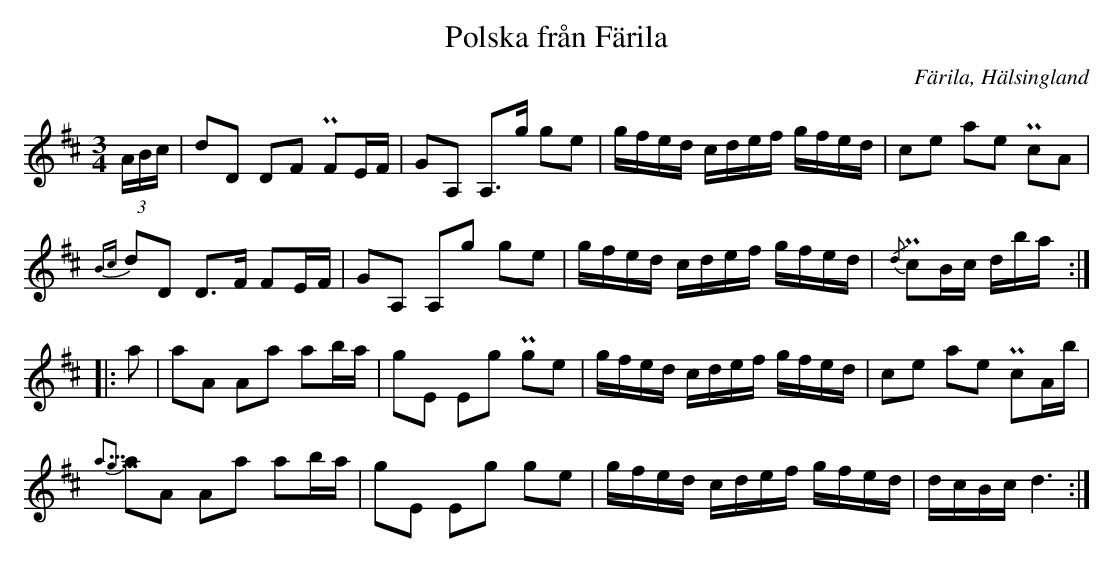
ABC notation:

X:1
T:Polska från Färila
O:Färila, Hälsingland
M:3/4
L:1/16
U:t=turn
K:D
(3ABc | d2D2 D2F2 PF2EF | G2A,2 A,2>g2 g2e2 | gfed cdef gfed | c2e2 a2e2 Pc2A2 |
{Bc}d2D2 D2>F2 F2EF | G2A,2 A,2g2 g2e2 | gfed cdef gfed | {/d}Pc2Bc dba ::
a2 | a2A2 A2a2 a2ba | g2E2 E2g2 Pg2e2 | gfed cdef gfed | c2e2 a2e2 Pc2A4/3b2/3 |
{a5/4g5/4}a2A2 A2a2 a2ba | g2E2 E2g2 g2e2 | gfed cdef gfed | dcBc d6 :|
